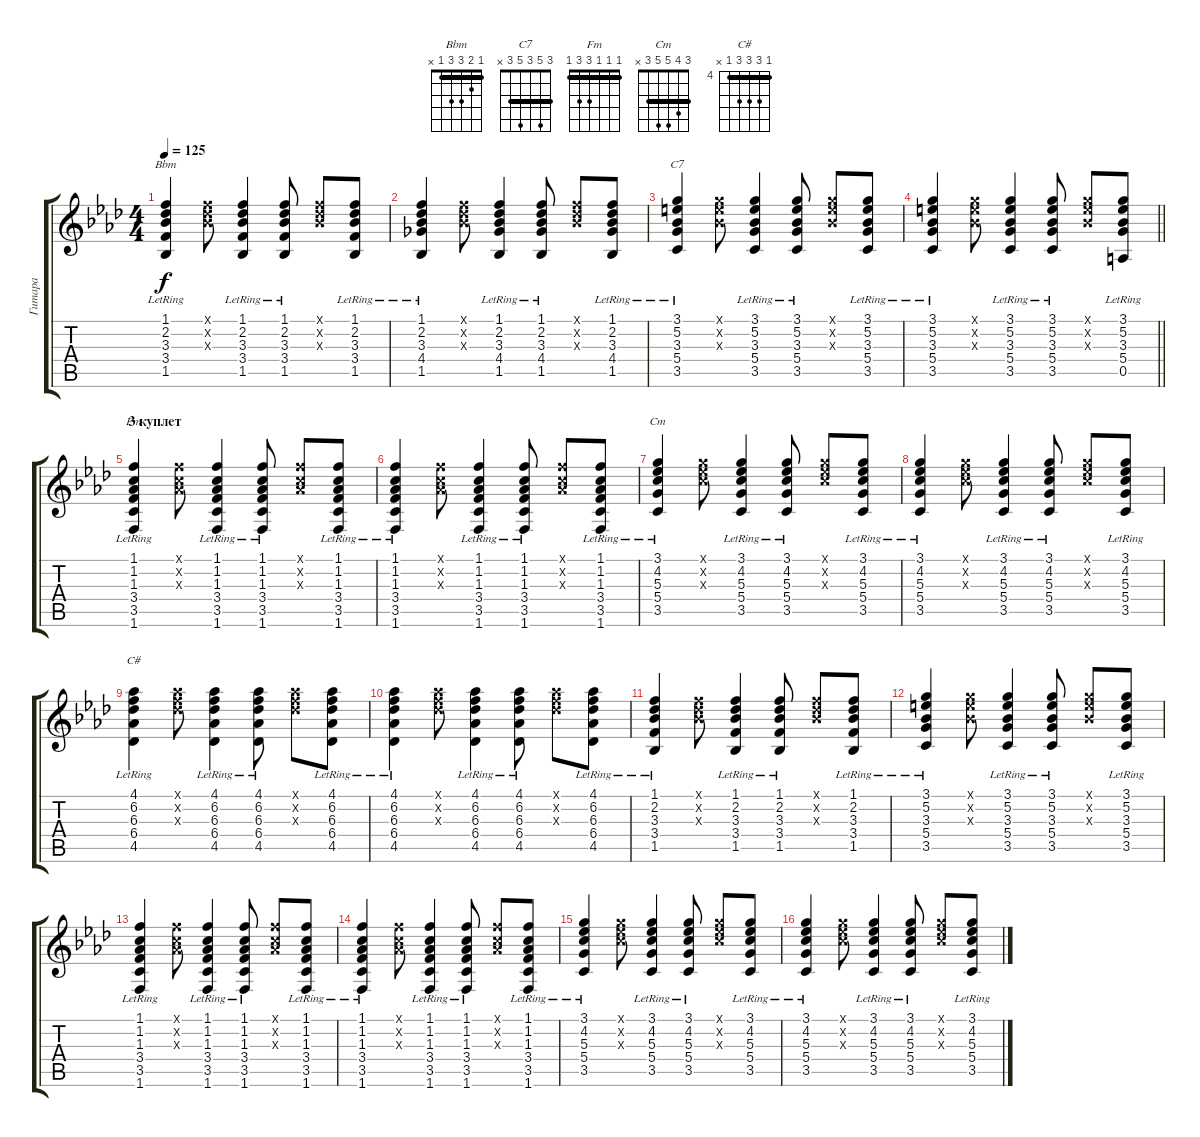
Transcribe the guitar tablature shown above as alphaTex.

\track ("Гитара" "Гитара") {solo instrument acousticguitarsteel}
\staff {score tabs}
\tuning (E4 B3 G3 D3 A2 E2) {hide}
\chord ("Bbm" 1 2 3 3 1 x) {barre 1}
\chord ("C7" 3 5 3 5 3 x) {barre 3}
\chord ("Fm" 1 1 1 3 3 1) {barre 1}
\chord ("Cm" 3 4 5 5 3 x) {barre 3}
\chord ("C#" 4 6 6 6 4 x) {firstfret 4 barre 4}
\ts (4 4)
\tempo 125
\clef g2
\ks fminor
(1.1{lr} 2.2{lr} 3.3{lr} 3.4{lr} 1.5{lr}).4{ch "Bbm" dy f} (1.1{x} 2.2{x} 3.3{x}).8 (1.1{lr} 2.2{lr} 3.3{lr} 3.4{lr} 1.5{lr}).4 (1.1{lr} 2.2{lr} 3.3{lr} 3.4{lr} 1.5{lr}).8 (1.1{x} 2.2{x} 3.3{x}).8 (1.1{lr} 2.2{lr} 3.3{lr} 3.4{lr} 1.5{lr}).8 |
(1.1{lr} 2.2{lr} 3.3{lr} 4.4{lr} 1.5{lr}).4 (1.1{x} 2.2{x} 3.3{x}).8 (1.1{lr} 2.2{lr} 3.3{lr} 4.4{lr} 1.5{lr}).4 (1.1{lr} 2.2{lr} 3.3{lr} 4.4{lr} 1.5{lr}).8 (1.1{x} 2.2{x} 3.3{x}).8 (1.1{lr} 2.2{lr} 3.3{lr} 4.4{lr} 1.5{lr}).8 |
(3.1{lr} 5.2{lr} 3.3{lr} 5.4{lr} 3.5{lr}).4{ch "C7"} (3.1{x} 5.2{x} 3.3{x}).8 (3.1{lr} 5.2{lr} 3.3{lr} 5.4{lr} 3.5{lr}).4 (3.1{lr} 5.2{lr} 3.3{lr} 5.4{lr} 3.5{lr}).8 (3.1{x} 5.2{x} 3.3{x}).8 (3.1{lr} 5.2{lr} 3.3{lr} 5.4{lr} 3.5{lr}).8 |
\barLineRight lightlight
(3.1{lr} 5.2{lr} 3.3{lr} 5.4{lr} 3.5{lr}).4 (3.1{x} 5.2{x} 3.3{x}).8 (3.1{lr} 5.2{lr} 3.3{lr} 5.4{lr} 3.5{lr}).4 (3.1{lr} 5.2{lr} 3.3{lr} 5.4{lr} 3.5{lr}).8 (3.1{x} 5.2{x} 3.3{x}).8 (3.1{lr} 5.2{lr} 3.3{lr} 5.4{lr} 0.5{lr}).8 |
\section ("" "3 куплет")
(1.1{lr} 1.2{lr} 1.3{lr} 3.4{lr} 3.5{lr} 1.6{lr}).4{ch "Fm"} (1.1{x} 1.2{x} 1.3{x}).8 (1.1{lr} 1.2{lr} 1.3{lr} 3.4{lr} 3.5{lr} 1.6{lr}).4 (1.1{lr} 1.2{lr} 1.3{lr} 3.4{lr} 3.5{lr} 1.6{lr}).8 (1.1{x} 1.2{x} 1.3{x}).8 (1.1{lr} 1.2{lr} 1.3{lr} 3.4{lr} 3.5{lr} 1.6{lr}).8 |
(1.1{lr} 1.2{lr} 1.3{lr} 3.4{lr} 3.5{lr} 1.6{lr}).4 (1.1{x} 1.2{x} 1.3{x}).8 (1.1{lr} 1.2{lr} 1.3{lr} 3.4{lr} 3.5{lr} 1.6{lr}).4 (1.1{lr} 1.2{lr} 1.3{lr} 3.4{lr} 3.5{lr} 1.6{lr}).8 (1.1{x} 1.2{x} 1.3{x}).8 (1.1{lr} 1.2{lr} 1.3{lr} 3.4{lr} 3.5{lr} 1.6{lr}).8 |
(3.1{lr} 4.2{lr} 5.3{lr} 5.4{lr} 3.5{lr}).4{ch "Cm"} (3.1{x} 4.2{x} 5.3{x}).8 (3.1{lr} 4.2{lr} 5.3{lr} 5.4{lr} 3.5{lr}).4 (3.1{lr} 4.2{lr} 5.3{lr} 5.4{lr} 3.5{lr}).8 (3.1{x} 4.2{x} 5.3{x}).8 (3.1{lr} 4.2{lr} 5.3{lr} 5.4{lr} 3.5{lr}).8 |
(3.1{lr} 4.2{lr} 5.3{lr} 5.4{lr} 3.5{lr}).4 (3.1{x} 4.2{x} 5.3{x}).8 (3.1{lr} 4.2{lr} 5.3{lr} 5.4{lr} 3.5{lr}).4 (3.1{lr} 4.2{lr} 5.3{lr} 5.4{lr} 3.5{lr}).8 (3.1{x} 4.2{x} 5.3{x}).8 (3.1{lr} 4.2{lr} 5.3{lr} 5.4{lr} 3.5{lr}).8 |
(4.1{lr} 6.2{lr} 6.3{lr} 6.4{lr} 4.5{lr}).4{ch "C#"} (4.1{x} 6.2{x} 6.3{x}).8 (4.1{lr} 6.2{lr} 6.3{lr} 6.4{lr} 4.5{lr}).4 (4.1{lr} 6.2{lr} 6.3{lr} 6.4{lr} 4.5{lr}).8 (4.1{x} 6.2{x} 6.3{x}).8 (4.1{lr} 6.2{lr} 6.3{lr} 6.4{lr} 4.5{lr}).8 |
(4.1{lr} 6.2{lr} 6.3{lr} 6.4{lr} 4.5{lr}).4 (4.1{x} 6.2{x} 6.3{x}).8 (4.1{lr} 6.2{lr} 6.3{lr} 6.4{lr} 4.5{lr}).4 (4.1{lr} 6.2{lr} 6.3{lr} 6.4{lr} 4.5{lr}).8 (4.1{x} 6.2{x} 6.3{x}).8 (4.1{lr} 6.2{lr} 6.3{lr} 6.4{lr} 4.5{lr}).8 |
(1.1{lr} 2.2{lr} 3.3{lr} 3.4{lr} 1.5{lr}).4 (1.1{x} 2.2{x} 3.3{x}).8 (1.1{lr} 2.2{lr} 3.3{lr} 3.4{lr} 1.5{lr}).4 (1.1{lr} 2.2{lr} 3.3{lr} 3.4{lr} 1.5{lr}).8 (1.1{x} 2.2{x} 3.3{x}).8 (1.1{lr} 2.2{lr} 3.3{lr} 3.4{lr} 1.5{lr}).8 |
(3.1{lr} 5.2{lr} 3.3{lr} 5.4{lr} 3.5{lr}).4 (3.1{x} 5.2{x} 3.3{x}).8 (3.1{lr} 5.2{lr} 3.3{lr} 5.4{lr} 3.5{lr}).4 (3.1{lr} 5.2{lr} 3.3{lr} 5.4{lr} 3.5{lr}).8 (3.1{x} 5.2{x} 3.3{x}).8 (3.1{lr} 5.2{lr} 3.3{lr} 5.4{lr} 3.5{lr}).8 |
(1.1{lr} 1.2{lr} 1.3{lr} 3.4{lr} 3.5{lr} 1.6{lr}).4 (1.1{x} 1.2{x} 1.3{x}).8 (1.1{lr} 1.2{lr} 1.3{lr} 3.4{lr} 3.5{lr} 1.6{lr}).4 (1.1{lr} 1.2{lr} 1.3{lr} 3.4{lr} 3.5{lr} 1.6{lr}).8 (1.1{x} 1.2{x} 1.3{x}).8 (1.1{lr} 1.2{lr} 1.3{lr} 3.4{lr} 3.5{lr} 1.6{lr}).8 |
(1.1{lr} 1.2{lr} 1.3{lr} 3.4{lr} 3.5{lr} 1.6{lr}).4 (1.1{x} 1.2{x} 1.3{x}).8 (1.1{lr} 1.2{lr} 1.3{lr} 3.4{lr} 3.5{lr} 1.6{lr}).4 (1.1{lr} 1.2{lr} 1.3{lr} 3.4{lr} 3.5{lr} 1.6{lr}).8 (1.1{x} 1.2{x} 1.3{x}).8 (1.1{lr} 1.2{lr} 1.3{lr} 3.4{lr} 3.5{lr} 1.6{lr}).8 |
(3.1{lr} 4.2{lr} 5.3{lr} 5.4{lr} 3.5{lr}).4 (3.1{x} 4.2{x} 5.3{x}).8 (3.1{lr} 4.2{lr} 5.3{lr} 5.4{lr} 3.5{lr}).4 (3.1{lr} 4.2{lr} 5.3{lr} 5.4{lr} 3.5{lr}).8 (3.1{x} 4.2{x} 5.3{x}).8 (3.1{lr} 4.2{lr} 5.3{lr} 5.4{lr} 3.5{lr}).8 |
(3.1{lr} 4.2{lr} 5.3{lr} 5.4{lr} 3.5{lr}).4 (3.1{x} 4.2{x} 5.3{x}).8 (3.1{lr} 4.2{lr} 5.3{lr} 5.4{lr} 3.5{lr}).4 (3.1{lr} 4.2{lr} 5.3{lr} 5.4{lr} 3.5{lr}).8 (3.1{x} 4.2{x} 5.3{x}).8 (3.1{lr} 4.2{lr} 5.3{lr} 5.4{lr} 3.5{lr}).8
